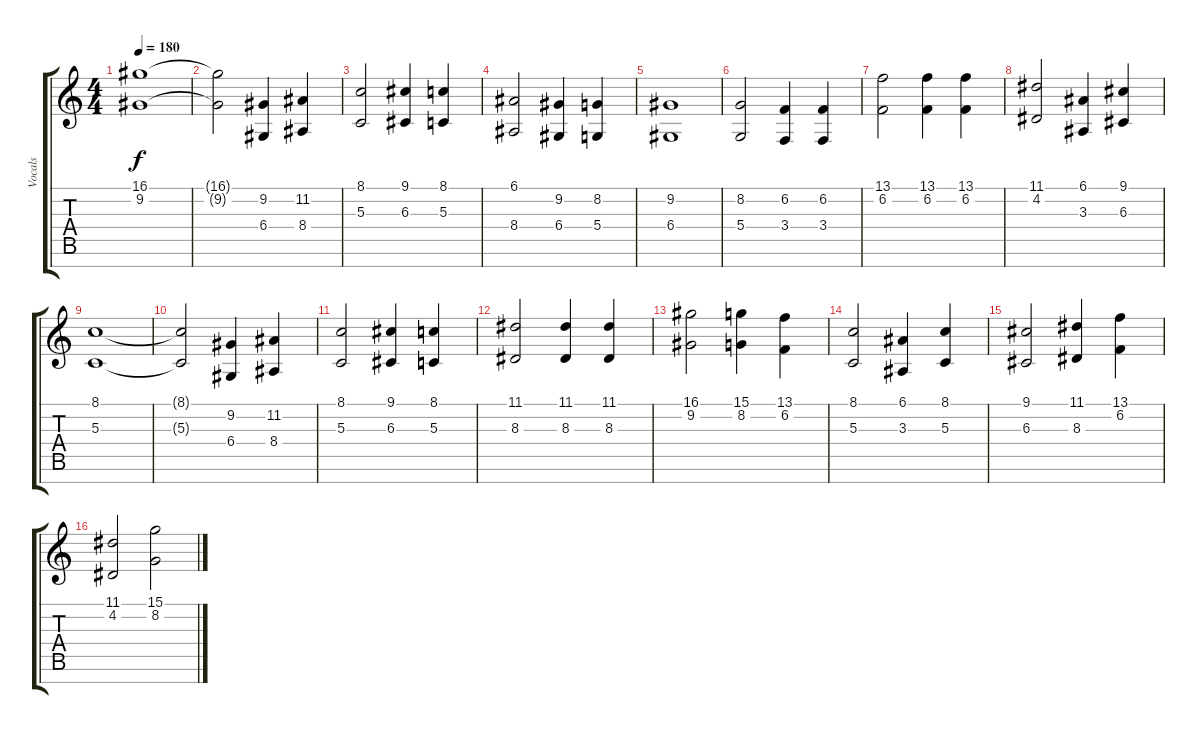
\track ("Vocals" "Vocals") {instrument choiraahs}
\staff {score tabs}
\tuning (E4 B3 G3 D3 A2 E2 B1) {hide}
\ts (4 4)
\tempo 180
\clef g2
\ks c
(16.1 9.2).1{dy f} |
(16.1{t} 9.2{t}).2 (9.2 6.4).4 (11.2 8.4).4 |
(8.1 5.3).2 (9.1 6.3).4 (8.1 5.3).4 |
(6.1 8.4).2 (9.2 6.4).4 (8.2 5.4).4 |
(9.2 6.4).1 |
(8.2 5.4).2 (6.2 3.4).4 (6.2 3.4).4 |
(13.1 6.2).2 (13.1 6.2).4 (13.1 6.2).4 |
(11.1 4.2).2 (6.1 3.3).4 (9.1 6.3).4 |
(8.1 5.3).1 |
(8.1{t} 5.3{t}).2 (9.2 6.4).4 (11.2 8.4).4 |
(8.1 5.3).2 (9.1 6.3).4 (8.1 5.3).4 |
(11.1 8.3).2 (11.1 8.3).4 (11.1 8.3).4 |
(16.1 9.2).2 (15.1 8.2).4 (13.1 6.2).4 |
(8.1 5.3).2 (6.1 3.3).4 (8.1 5.3).4 |
(9.1 6.3).2 (11.1 8.3).4 (13.1 6.2).4 |
(11.1 4.2).2 (15.1 8.2).2
